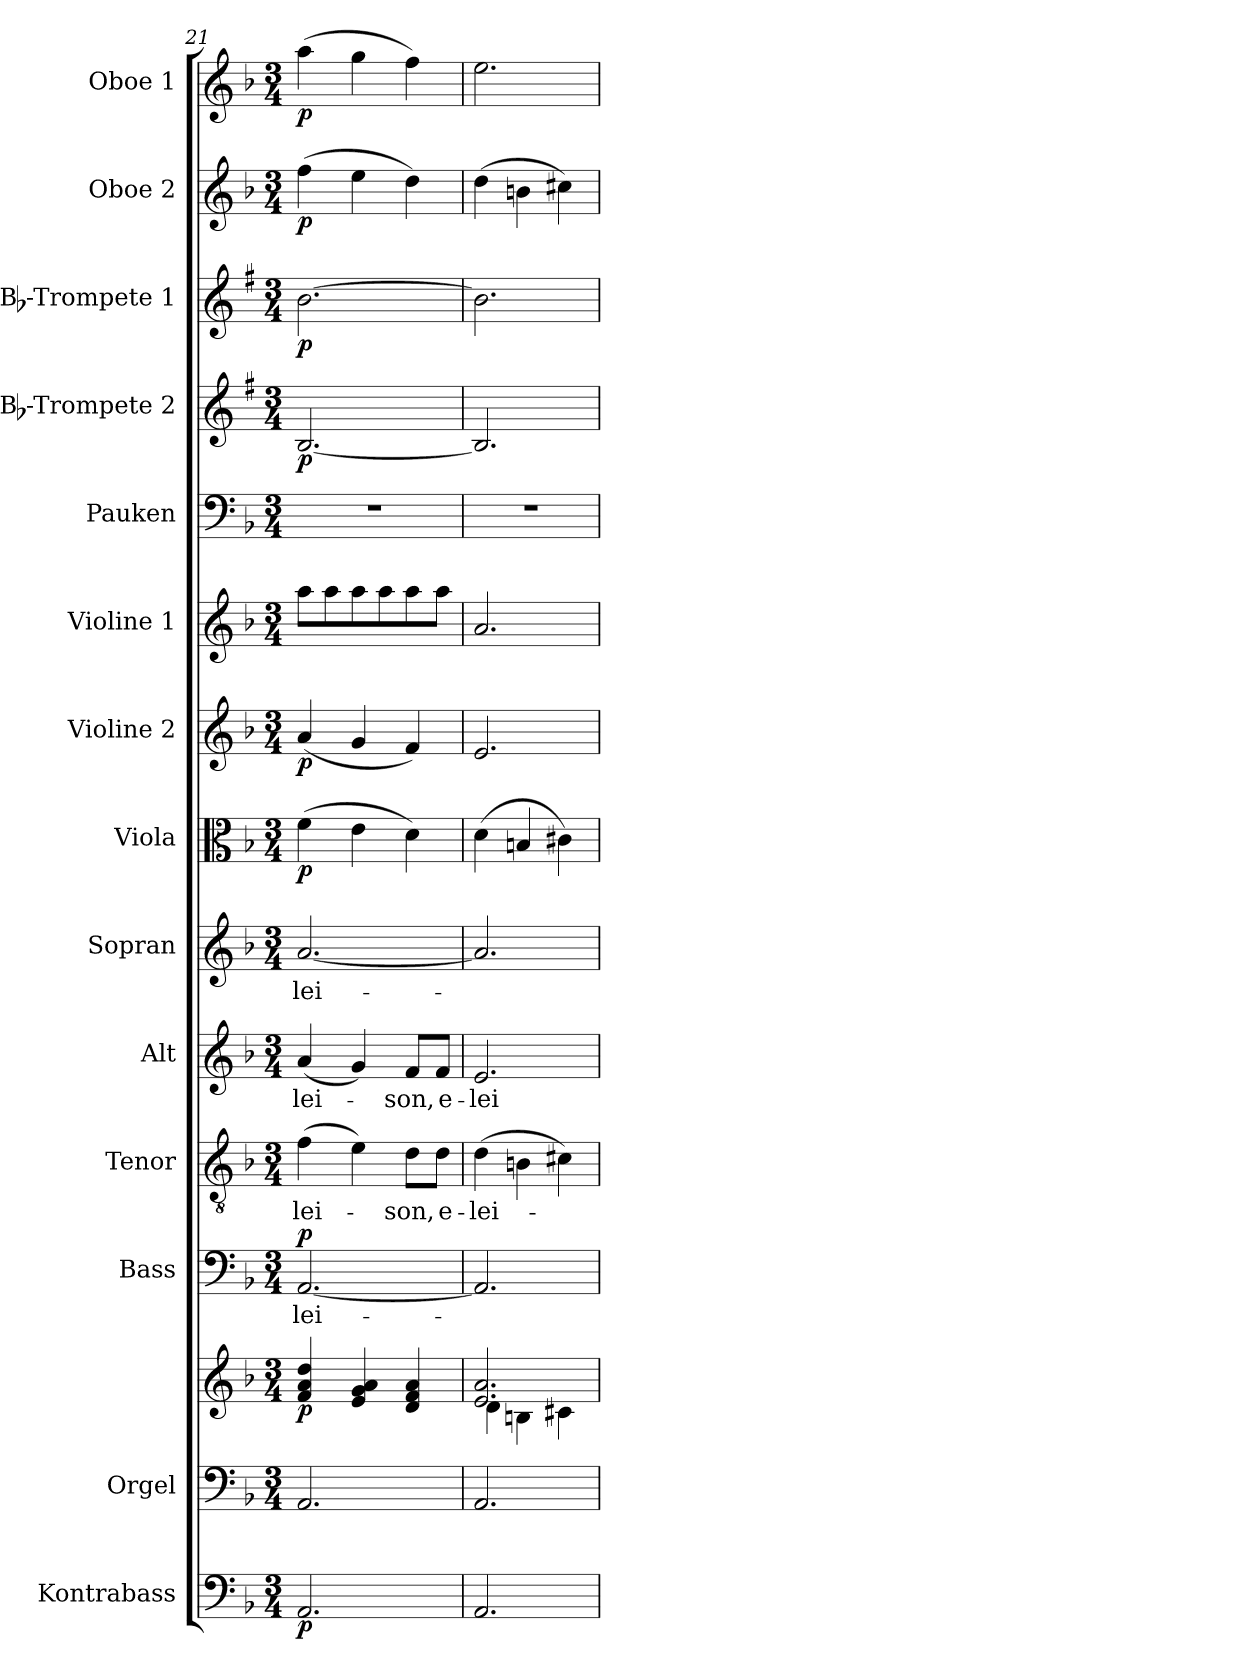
**kern	**dynam	**kern	**kern	**dynam	**kern	**text	**dynam	**kern	**text	**kern	**text	**kern	**text	**kern	**dynam	**kern	**dynam	**kern	**kern	**kern	**dynam	**kern	**dynam	**kern	**dynam	**kern	**dynam
*part14	*part14	*part13	*part13	*part13	*part12	*part12	*part12	*part11	*part11	*part10	*part10	*part9	*part9	*part8	*part8	*part7	*part7	*part6	*part5	*part4	*part4	*part3	*part3	*part2	*part2	*part1	*part1
*staff15	*staff15	*staff14	*staff13	*staff13/14	*staff12	*staff12	*staff12	*staff11	*staff11	*staff10	*staff10	*staff9	*staff9	*staff8	*staff8	*staff7	*staff7	*staff6	*staff5	*staff4	*staff4	*staff3	*staff3	*staff2	*staff2	*staff1	*staff1
*I"Kontrabass	*	*I"Orgel	*	*	*I"Bass	*	*	*I"Tenor	*	*I"Alt	*	*I"Sopran	*	*I"Viola	*	*I"Violine 2	*	*I"Violine 1	*I"Pauken	*I"Bb-Trompete 2	*	*I"Bb-Trompete 1	*	*I"Oboe 2	*	*I"Oboe 1	*
*I'Kb.	*	*I'Org.	*	*	*I'B.	*	*	*I'T.	*	*I'A.	*	*I'S.	*	*I'Vla.	*	*I'Vl. 2	*	*I'Vl. 1	*I'Pk.	*I'Bb Trp. 2	*	*I'Bb Trp. 1	*	*I'Ob. 2	*	*I'Ob. 1	*
*clefF4	*	*clefF4	*clefG2	*	*clefF4	*	*	*clefGv2	*	*clefG2	*	*clefG2	*	*clefC3	*	*clefG2	*	*clefG2	*clefF4	*clefG2	*	*clefG2	*	*clefG2	*	*clefG2	*
*ITrd7c12	*	*	*	*	*	*	*	*	*	*	*	*	*	*	*	*	*	*	*	*ITrd1c2	*	*ITrd1c2	*	*	*	*	*
*k[b-]	*	*k[b-]	*k[b-]	*	*k[b-]	*	*	*k[b-]	*	*k[b-]	*	*k[b-]	*	*k[b-]	*	*k[b-]	*	*k[b-]	*k[b-]	*k[b-]	*	*k[b-]	*	*k[b-]	*	*k[b-]	*
*F:	*	*F:	*F:	*	*F:	*	*	*F:	*	*F:	*	*F:	*	*F:	*	*F:	*	*F:	*F:	*F:	*	*F:	*	*F:	*	*F:	*
*M3/4	*	*M3/4	*M3/4	*	*M3/4	*	*	*M3/4	*	*M3/4	*	*M3/4	*	*M3/4	*	*M3/4	*	*M3/4	*M3/4	*M3/4	*	*M3/4	*	*M3/4	*	*M3/4	*
=21	=21	=21	=21	=21	=21	=21	=21	=21	=21	=21	=21	=21	=21	=21	=21	=21	=21	=21	=21	=21	=21	=21	=21	=21	=21	=21	=21
!	!LO:DY:b	!	!	!LO:DY:b	!	!LO:LY:b	!LO:DY:a	!	!LO:LY:b	!	!LO:LY:b	!	!LO:LY:b	!	!LO:DY:b	!	!LO:DY:b	!	!	!	!LO:DY:b	!	!LO:DY:b	!	!LO:DY:b	!	!LO:DY:b
2.AAA/	p	2.AA/	4f/ 4a/ 4dd/	p	[2.AA/	-lei-	p	(>4f\	-lei-	(<4a/	-lei-	[2.a/	-lei-	(>4f\	p	(<4a/	p	8aa\L	2.r	[2.A/	p	[2.a\	p	(>4ff\	p	(>4aa\	p
.	.	.	.	.	.	.	.	.	.	.	.	.	.	.	.	.	.	8aa\	.	.	.	.	.	.	.	.	.
.	.	.	4e/ 4g/ 4a/	.	.	.	.	4e\)	.	4g/)	.	.	.	4e\	.	4g/	.	8aa\	.	.	.	.	.	4ee\	.	4gg\	.
.	.	.	.	.	.	.	.	.	.	.	.	.	.	.	.	.	.	8aa\	.	.	.	.	.	.	.	.	.
!	!	!	!	!	!	!	!	!	!LO:LY:b	!	!LO:LY:b	!	!	!	!	!	!	!	!	!	!	!	!	!	!	!	!
.	.	.	4d/ 4f/ 4a/	.	.	.	.	8d\L	-son,	8f/L	-son,	.	.	4d\)	.	4f/)	.	8aa\	.	.	.	.	.	4dd\)	.	4ff\)	.
!	!	!	!	!	!	!	!	!	!LO:LY:b	!	!LO:LY:b	!	!	!	!	!	!	!	!	!	!	!	!	!	!	!	!
.	.	.	.	.	.	.	.	8d\J	e-	8f/J	e-	.	.	.	.	.	.	8aa\J	.	.	.	.	.	.	.	.	.
=22	=22	=22	=22	=22	=22	=22	=22	=22	=22	=22	=22	=22	=22	=22	=22	=22	=22	=22	=22	=22	=22	=22	=22	=22	=22	=22	=22
*	*	*	*^	*	*	*	*	*	*	*	*	*	*	*	*	*	*	*	*	*	*	*	*	*	*	*	*
!	!	!	!	!	!	!	!	!	!	!LO:LY:b	!	!LO:LY:b	!	!	!	!	!	!	!	!	!	!	!	!	!	!	!	!
2.AAA/	.	2.AA/	2.e/ 2.a/	4d\	.	2.AA/]	.	.	(>4d\	-lei-	2.e/	-lei-	2.a/]	.	(>4d\	.	2.e/	.	2.a/	2.r	2.A/]	.	2.a\]	.	(>4dd\	.	2.ee\	.
.	.	.	.	4Bn\	.	.	.	.	4Bn\	.	.	.	.	.	4Bn/	.	.	.	.	.	.	.	.	.	4bn\	.	.	.
.	.	.	.	4c#X\	.	.	.	.	4c#X\)	.	.	.	.	.	4c#X\)	.	.	.	.	.	.	.	.	.	4cc#X\)	.	.	.
*	*	*	*v	*v	*	*	*	*	*	*	*	*	*	*	*	*	*	*	*	*	*	*	*	*	*	*	*	*
=	=	=	=	=	=	=	=	=	=	=	=	=	=	=	=	=	=	=	=	=	=	=	=	=	=	=	=
*-	*-	*-	*-	*-	*-	*-	*-	*-	*-	*-	*-	*-	*-	*-	*-	*-	*-	*-	*-	*-	*-	*-	*-	*-	*-	*-	*-
